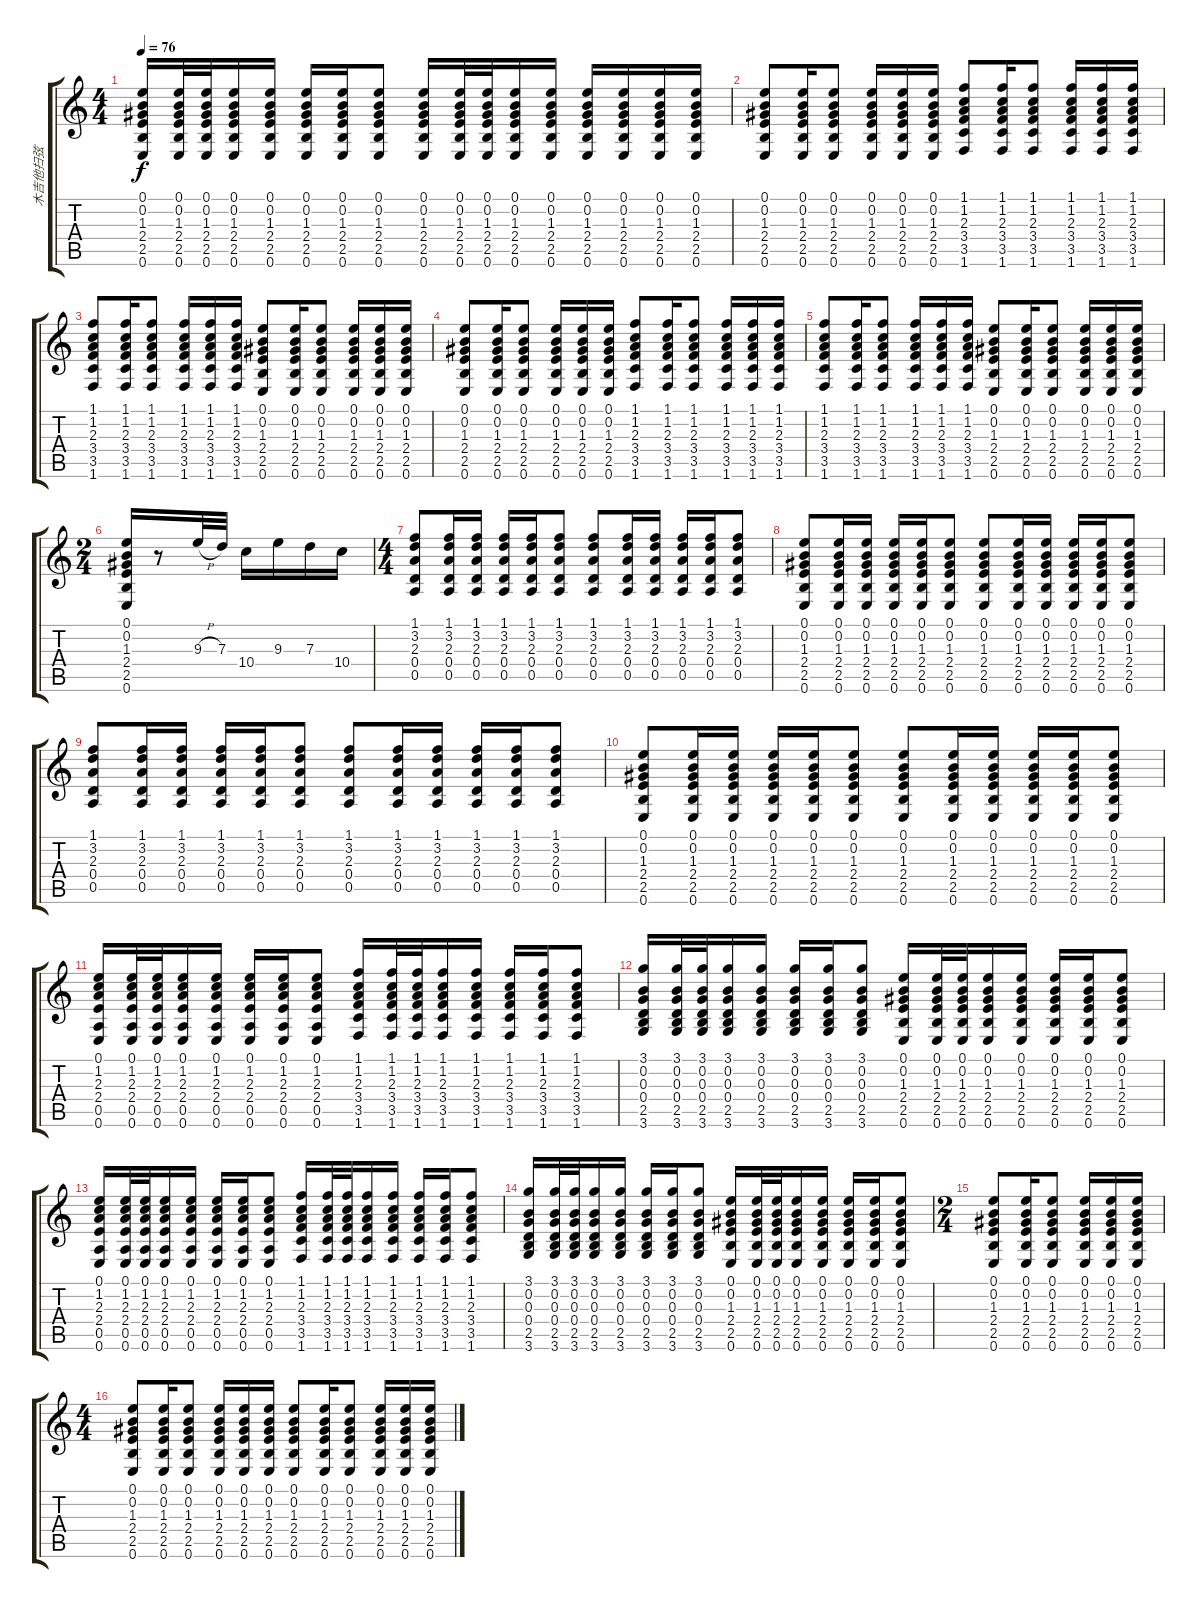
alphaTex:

\track ("木吉他扫弦" "木吉他扫弦") {instrument acousticguitarsteel}
\staff {score tabs}
\tuning (E4 B3 G3 D3 A2 E2) {hide}
\ts (4 4)
\tempo 76
\clef g2
\ks c
(0.1 0.2 1.3 2.4 2.5 0.6).16{dy f} (0.1 0.2 1.3 2.4 2.5 0.6).32 (0.1 0.2 1.3 2.4 2.5 0.6).32 (0.1 0.2 1.3 2.4 2.5 0.6).16 (0.1 0.2 1.3 2.4 2.5 0.6).16 (0.1 0.2 1.3 2.4 2.5 0.6).16 (0.1 0.2 1.3 2.4 2.5 0.6).16 (0.1 0.2 1.3 2.4 2.5 0.6).8 (0.1 0.2 1.3 2.4 2.5 0.6).16 (0.1 0.2 1.3 2.4 2.5 0.6).32 (0.1 0.2 1.3 2.4 2.5 0.6).32 (0.1 0.2 1.3 2.4 2.5 0.6).16 (0.1 0.2 1.3 2.4 2.5 0.6).16 (0.1 0.2 1.3 2.4 2.5 0.6).16 (0.1 0.2 1.3 2.4 2.5 0.6).16 (0.1 0.2 1.3 2.4 2.5 0.6).16 (0.1 0.2 1.3 2.4 2.5 0.6).16 |
(0.1 0.2 1.3 2.4 2.5 0.6).8 (0.1 0.2 1.3 2.4 2.5 0.6).16 (0.1 0.2 1.3 2.4 2.5 0.6).8 (0.1 0.2 1.3 2.4 2.5 0.6).16 (0.1 0.2 1.3 2.4 2.5 0.6).16 (0.1 0.2 1.3 2.4 2.5 0.6).16 (1.1 1.2 2.3 3.4 3.5 1.6).8 (1.1 1.2 2.3 3.4 3.5 1.6).16 (1.1 1.2 2.3 3.4 3.5 1.6).8 (1.1 1.2 2.3 3.4 3.5 1.6).16 (1.1 1.2 2.3 3.4 3.5 1.6).16 (1.1 1.2 2.3 3.4 3.5 1.6).16 |
(1.1 1.2 2.3 3.4 3.5 1.6).8 (1.1 1.2 2.3 3.4 3.5 1.6).16 (1.1 1.2 2.3 3.4 3.5 1.6).8 (1.1 1.2 2.3 3.4 3.5 1.6).16 (1.1 1.2 2.3 3.4 3.5 1.6).16 (1.1 1.2 2.3 3.4 3.5 1.6).16 (0.1 0.2 1.3 2.4 2.5 0.6).8 (0.1 0.2 1.3 2.4 2.5 0.6).16 (0.1 0.2 1.3 2.4 2.5 0.6).8 (0.1 0.2 1.3 2.4 2.5 0.6).16 (0.1 0.2 1.3 2.4 2.5 0.6).16 (0.1 0.2 1.3 2.4 2.5 0.6).16 |
(0.1 0.2 1.3 2.4 2.5 0.6).8 (0.1 0.2 1.3 2.4 2.5 0.6).16 (0.1 0.2 1.3 2.4 2.5 0.6).8 (0.1 0.2 1.3 2.4 2.5 0.6).16 (0.1 0.2 1.3 2.4 2.5 0.6).16 (0.1 0.2 1.3 2.4 2.5 0.6).16 (1.1 1.2 2.3 3.4 3.5 1.6).8 (1.1 1.2 2.3 3.4 3.5 1.6).16 (1.1 1.2 2.3 3.4 3.5 1.6).8 (1.1 1.2 2.3 3.4 3.5 1.6).16 (1.1 1.2 2.3 3.4 3.5 1.6).16 (1.1 1.2 2.3 3.4 3.5 1.6).16 |
(1.1 1.2 2.3 3.4 3.5 1.6).8 (1.1 1.2 2.3 3.4 3.5 1.6).16 (1.1 1.2 2.3 3.4 3.5 1.6).8 (1.1 1.2 2.3 3.4 3.5 1.6).16 (1.1 1.2 2.3 3.4 3.5 1.6).16 (1.1 1.2 2.3 3.4 3.5 1.6).16 (0.1 0.2 1.3 2.4 2.5 0.6).8 (0.1 0.2 1.3 2.4 2.5 0.6).16 (0.1 0.2 1.3 2.4 2.5 0.6).8 (0.1 0.2 1.3 2.4 2.5 0.6).16 (0.1 0.2 1.3 2.4 2.5 0.6).16 (0.1 0.2 1.3 2.4 2.5 0.6).16 |
\ts (2 4)
(0.1 0.2 1.3 2.4 2.5 0.6).16 r.8 9.3{h}.32 7.3.32 10.4.16 9.3.16 7.3.16 10.4.16 |
\ts (4 4)
(1.1 3.2 2.3 0.4 0.5).8 (1.1 3.2 2.3 0.4 0.5).16 (1.1 3.2 2.3 0.4 0.5).16 (1.1 3.2 2.3 0.4 0.5).16 (1.1 3.2 2.3 0.4 0.5).16 (1.1 3.2 2.3 0.4 0.5).8 (1.1 3.2 2.3 0.4 0.5).8 (1.1 3.2 2.3 0.4 0.5).16 (1.1 3.2 2.3 0.4 0.5).16 (1.1 3.2 2.3 0.4 0.5).16 (1.1 3.2 2.3 0.4 0.5).16 (1.1 3.2 2.3 0.4 0.5).8 |
(0.1 0.2 1.3 2.4 2.5 0.6).8 (0.1 0.2 1.3 2.4 2.5 0.6).16 (0.1 0.2 1.3 2.4 2.5 0.6).16 (0.1 0.2 1.3 2.4 2.5 0.6).16 (0.1 0.2 1.3 2.4 2.5 0.6).16 (0.1 0.2 1.3 2.4 2.5 0.6).8 (0.1 0.2 1.3 2.4 2.5 0.6).8 (0.1 0.2 1.3 2.4 2.5 0.6).16 (0.1 0.2 1.3 2.4 2.5 0.6).16 (0.1 0.2 1.3 2.4 2.5 0.6).16 (0.1 0.2 1.3 2.4 2.5 0.6).16 (0.1 0.2 1.3 2.4 2.5 0.6).8 |
(1.1 3.2 2.3 0.4 0.5).8 (1.1 3.2 2.3 0.4 0.5).16 (1.1 3.2 2.3 0.4 0.5).16 (1.1 3.2 2.3 0.4 0.5).16 (1.1 3.2 2.3 0.4 0.5).16 (1.1 3.2 2.3 0.4 0.5).8 (1.1 3.2 2.3 0.4 0.5).8 (1.1 3.2 2.3 0.4 0.5).16 (1.1 3.2 2.3 0.4 0.5).16 (1.1 3.2 2.3 0.4 0.5).16 (1.1 3.2 2.3 0.4 0.5).16 (1.1 3.2 2.3 0.4 0.5).8 |
(0.1 0.2 1.3 2.4 2.5 0.6).8 (0.1 0.2 1.3 2.4 2.5 0.6).16 (0.1 0.2 1.3 2.4 2.5 0.6).16 (0.1 0.2 1.3 2.4 2.5 0.6).16 (0.1 0.2 1.3 2.4 2.5 0.6).16 (0.1 0.2 1.3 2.4 2.5 0.6).8 (0.1 0.2 1.3 2.4 2.5 0.6).8 (0.1 0.2 1.3 2.4 2.5 0.6).16 (0.1 0.2 1.3 2.4 2.5 0.6).16 (0.1 0.2 1.3 2.4 2.5 0.6).16 (0.1 0.2 1.3 2.4 2.5 0.6).16 (0.1 0.2 1.3 2.4 2.5 0.6).8 |
(0.1 1.2 2.3 2.4 0.5 0.6).16 (0.1 1.2 2.3 2.4 0.5 0.6).32 (0.1 1.2 2.3 2.4 0.5 0.6).32 (0.1 1.2 2.3 2.4 0.5 0.6).16 (0.1 1.2 2.3 2.4 0.5 0.6).16 (0.1 1.2 2.3 2.4 0.5 0.6).16 (0.1 1.2 2.3 2.4 0.5 0.6).16 (0.1 1.2 2.3 2.4 0.5 0.6).8 (1.1 1.2 2.3 3.4 3.5 1.6).16 (1.1 1.2 2.3 3.4 3.5 1.6).32 (1.1 1.2 2.3 3.4 3.5 1.6).32 (1.1 1.2 2.3 3.4 3.5 1.6).16 (1.1 1.2 2.3 3.4 3.5 1.6).16 (1.1 1.2 2.3 3.4 3.5 1.6).16 (1.1 1.2 2.3 3.4 3.5 1.6).16 (1.1 1.2 2.3 3.4 3.5 1.6).8 |
(3.1 0.2 0.3 0.4 2.5 3.6).16 (3.1 0.2 0.3 0.4 2.5 3.6).32 (3.1 0.2 0.3 0.4 2.5 3.6).32 (3.1 0.2 0.3 0.4 2.5 3.6).16 (3.1 0.2 0.3 0.4 2.5 3.6).16 (3.1 0.2 0.3 0.4 2.5 3.6).16 (3.1 0.2 0.3 0.4 2.5 3.6).16 (3.1 0.2 0.3 0.4 2.5 3.6).8 (0.1 0.2 1.3 2.4 2.5 0.6).16 (0.1 0.2 1.3 2.4 2.5 0.6).32 (0.1 0.2 1.3 2.4 2.5 0.6).32 (0.1 0.2 1.3 2.4 2.5 0.6).16 (0.1 0.2 1.3 2.4 2.5 0.6).16 (0.1 0.2 1.3 2.4 2.5 0.6).16 (0.1 0.2 1.3 2.4 2.5 0.6).16 (0.1 0.2 1.3 2.4 2.5 0.6).8 |
(0.1 1.2 2.3 2.4 0.5 0.6).16 (0.1 1.2 2.3 2.4 0.5 0.6).32 (0.1 1.2 2.3 2.4 0.5 0.6).32 (0.1 1.2 2.3 2.4 0.5 0.6).16 (0.1 1.2 2.3 2.4 0.5 0.6).16 (0.1 1.2 2.3 2.4 0.5 0.6).16 (0.1 1.2 2.3 2.4 0.5 0.6).16 (0.1 1.2 2.3 2.4 0.5 0.6).8 (1.1 1.2 2.3 3.4 3.5 1.6).16 (1.1 1.2 2.3 3.4 3.5 1.6).32 (1.1 1.2 2.3 3.4 3.5 1.6).32 (1.1 1.2 2.3 3.4 3.5 1.6).16 (1.1 1.2 2.3 3.4 3.5 1.6).16 (1.1 1.2 2.3 3.4 3.5 1.6).16 (1.1 1.2 2.3 3.4 3.5 1.6).16 (1.1 1.2 2.3 3.4 3.5 1.6).8 |
(3.1 0.2 0.3 0.4 2.5 3.6).16 (3.1 0.2 0.3 0.4 2.5 3.6).32 (3.1 0.2 0.3 0.4 2.5 3.6).32 (3.1 0.2 0.3 0.4 2.5 3.6).16 (3.1 0.2 0.3 0.4 2.5 3.6).16 (3.1 0.2 0.3 0.4 2.5 3.6).16 (3.1 0.2 0.3 0.4 2.5 3.6).16 (3.1 0.2 0.3 0.4 2.5 3.6).8 (0.1 0.2 1.3 2.4 2.5 0.6).16 (0.1 0.2 1.3 2.4 2.5 0.6).32 (0.1 0.2 1.3 2.4 2.5 0.6).32 (0.1 0.2 1.3 2.4 2.5 0.6).16 (0.1 0.2 1.3 2.4 2.5 0.6).16 (0.1 0.2 1.3 2.4 2.5 0.6).16 (0.1 0.2 1.3 2.4 2.5 0.6).16 (0.1 0.2 1.3 2.4 2.5 0.6).8 |
\ts (2 4)
(0.1 0.2 1.3 2.4 2.5 0.6).8 (0.1 0.2 1.3 2.4 2.5 0.6).16 (0.1 0.2 1.3 2.4 2.5 0.6).8 (0.1 0.2 1.3 2.4 2.5 0.6).16 (0.1 0.2 1.3 2.4 2.5 0.6).16 (0.1 0.2 1.3 2.4 2.5 0.6).16 |
\ts (4 4)
(0.1 0.2 1.3 2.4 2.5 0.6).8 (0.1 0.2 1.3 2.4 2.5 0.6).16 (0.1 0.2 1.3 2.4 2.5 0.6).8 (0.1 0.2 1.3 2.4 2.5 0.6).16 (0.1 0.2 1.3 2.4 2.5 0.6).16 (0.1 0.2 1.3 2.4 2.5 0.6).16 (0.1 0.2 1.3 2.4 2.5 0.6).8 (0.1 0.2 1.3 2.4 2.5 0.6).16 (0.1 0.2 1.3 2.4 2.5 0.6).8 (0.1 0.2 1.3 2.4 2.5 0.6).16 (0.1 0.2 1.3 2.4 2.5 0.6).16 (0.1 0.2 1.3 2.4 2.5 0.6).16
